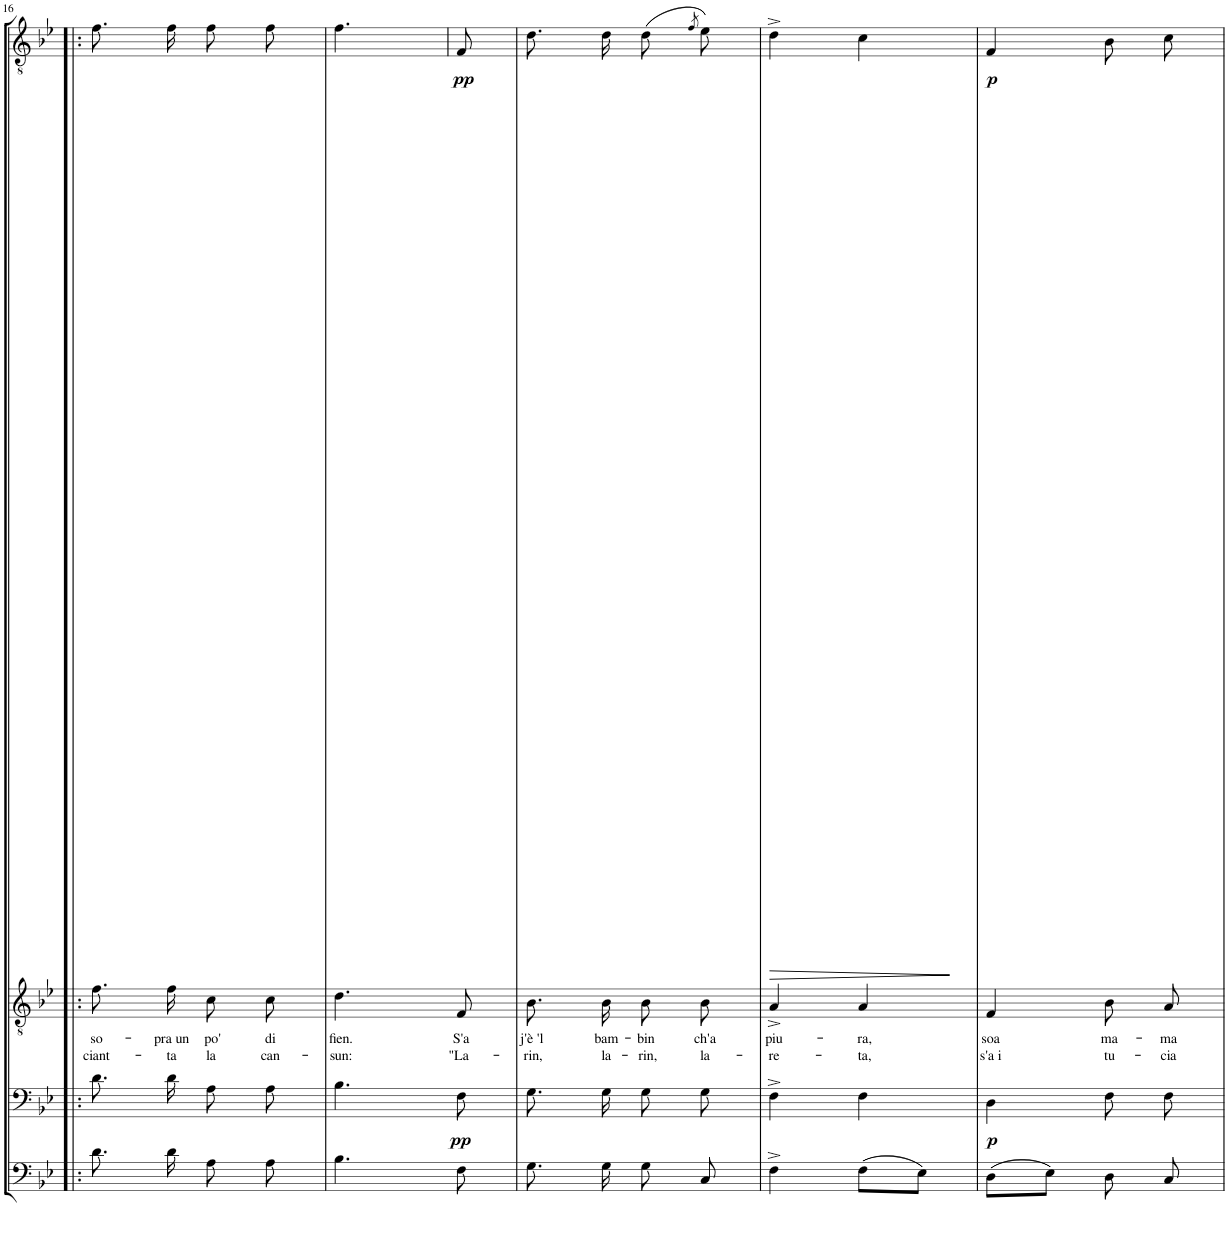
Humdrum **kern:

**kern	**kern	**dynam	**kern	**text	**text	**kern	**dynam
*part4	*part3	*part3	*part2	*part2	*part2	*part1	*part1
*staff4	*staff3	*staff3	*staff2	*staff2	*staff2	*staff1	*staff1
*I"Bass	*I"Baritone	*	*I"Tenor	*	*	*I"Tenor	*
!!LO:PB:g=z
*clefF4	*clefF4	*	*clefGv2	*	*	*clefGv2	*
*k[b-e-]	*k[b-e-]	*	*k[b-e-]	*	*	*k[b-e-]	*
*M2/4	*M2/4	*	*M2/4	*	*	*M2/4	*
=16!|:	=16!|:	=16!|:	=16!|:	=16!|:	=16!|:	=16!|:	=16!|:
!	!	!	!	!LO:LY:b	!LO:LY:b	!	!
8.d\	8.d\L	.	8.f\L	so-	ciant-	8.f\L	.
!	!	!	!	!LO:LY:b	!LO:LY:b	!	!
16d\	16d\Jk	.	16f\Jk	-pra un	-ta	16f\Jk	.
!	!	!	!	!LO:LY:b	!LO:LY:b	!	!
8A\	8A\L	.	8c\L	po'	la	8f\L	.
!	!	!	!	!LO:LY:b	!LO:LY:b	!	!
8A\	8A\J	.	8c\J	di	can-	8f\J	.
=17	=17	=17	=17	=17	=17	=17	=17
!	!	!	!	!LO:LY:b	!LO:LY:b	!	!
4.B-\	4.B-\	.	4.d\	fien.	-sun:	4.f\	.
!	!	!LO:DY:b	!	!LO:LY:b	!LO:LY:b	!	!LO:DY:b
8F\	8F\	pp	8F/	S'a	"La-	8F/	pp
=18	=18	=18	=18	=18	=18	=18	=18
!	!	!	!	!LO:LY:b	!LO:LY:b	!	!
8.G\	8.G\L	.	8.B-\L	j'è 'l	-rin,	8.d\L	.
!	!	!	!	!LO:LY:b	!LO:LY:b	!	!
16G\	16G\Jk	.	16B-\Jk	bam-	la-	16d\Jk	.
!	!	!	!	!LO:LY:b	!LO:LY:b	!	!
8G\	8G\L	.	8B-\L	-bin	-rin,	(8d\L	.
.	.	.	.	.	.	8qf\	.
!	!	!	!	!LO:LY:b	!LO:LY:b	!	!
8C/	8G\J	.	8B-\J	ch'a	la-	8e-\J)	.
=19	=19	=19	=19	=19	=19	=19	=19
!	!	!	!	!LO:LY:b	!LO:LY:b	!	!LO:HP:b
4F^\	4F^\	.	4A^/	piu-	-re-	4d^\	>
!	!	!	!	!LO:LY:b	!LO:LY:b	!	!
(8F\L	4F\	.	4A/	-ra,	-ta,	4c\	]
8E-\J)	.	.	.	.	.	.	.
=20	=20	=20	=20	=20	=20	=20	=20
!	!	!LO:DY:b	!	!LO:LY:b	!LO:LY:b	!	!LO:DY:b
(8D\L	4D\	p	4F/	soa	s'a i	4F/	p
8E-\J)	.	.	.	.	.	.	.
!	!	!	!	!LO:LY:b	!LO:LY:b	!	!
8D\	8F\L	.	8B-/L	ma-	tu-	8B-\L	.
!	!	!	!	!LO:LY:b	!LO:LY:b	!	!
8C/	8F\J	.	8A/J	-ma	-cia	8c\J	.
=	=	=	=	=	=	=	=
*-	*-	*-	*-	*-	*-	*-	*-
